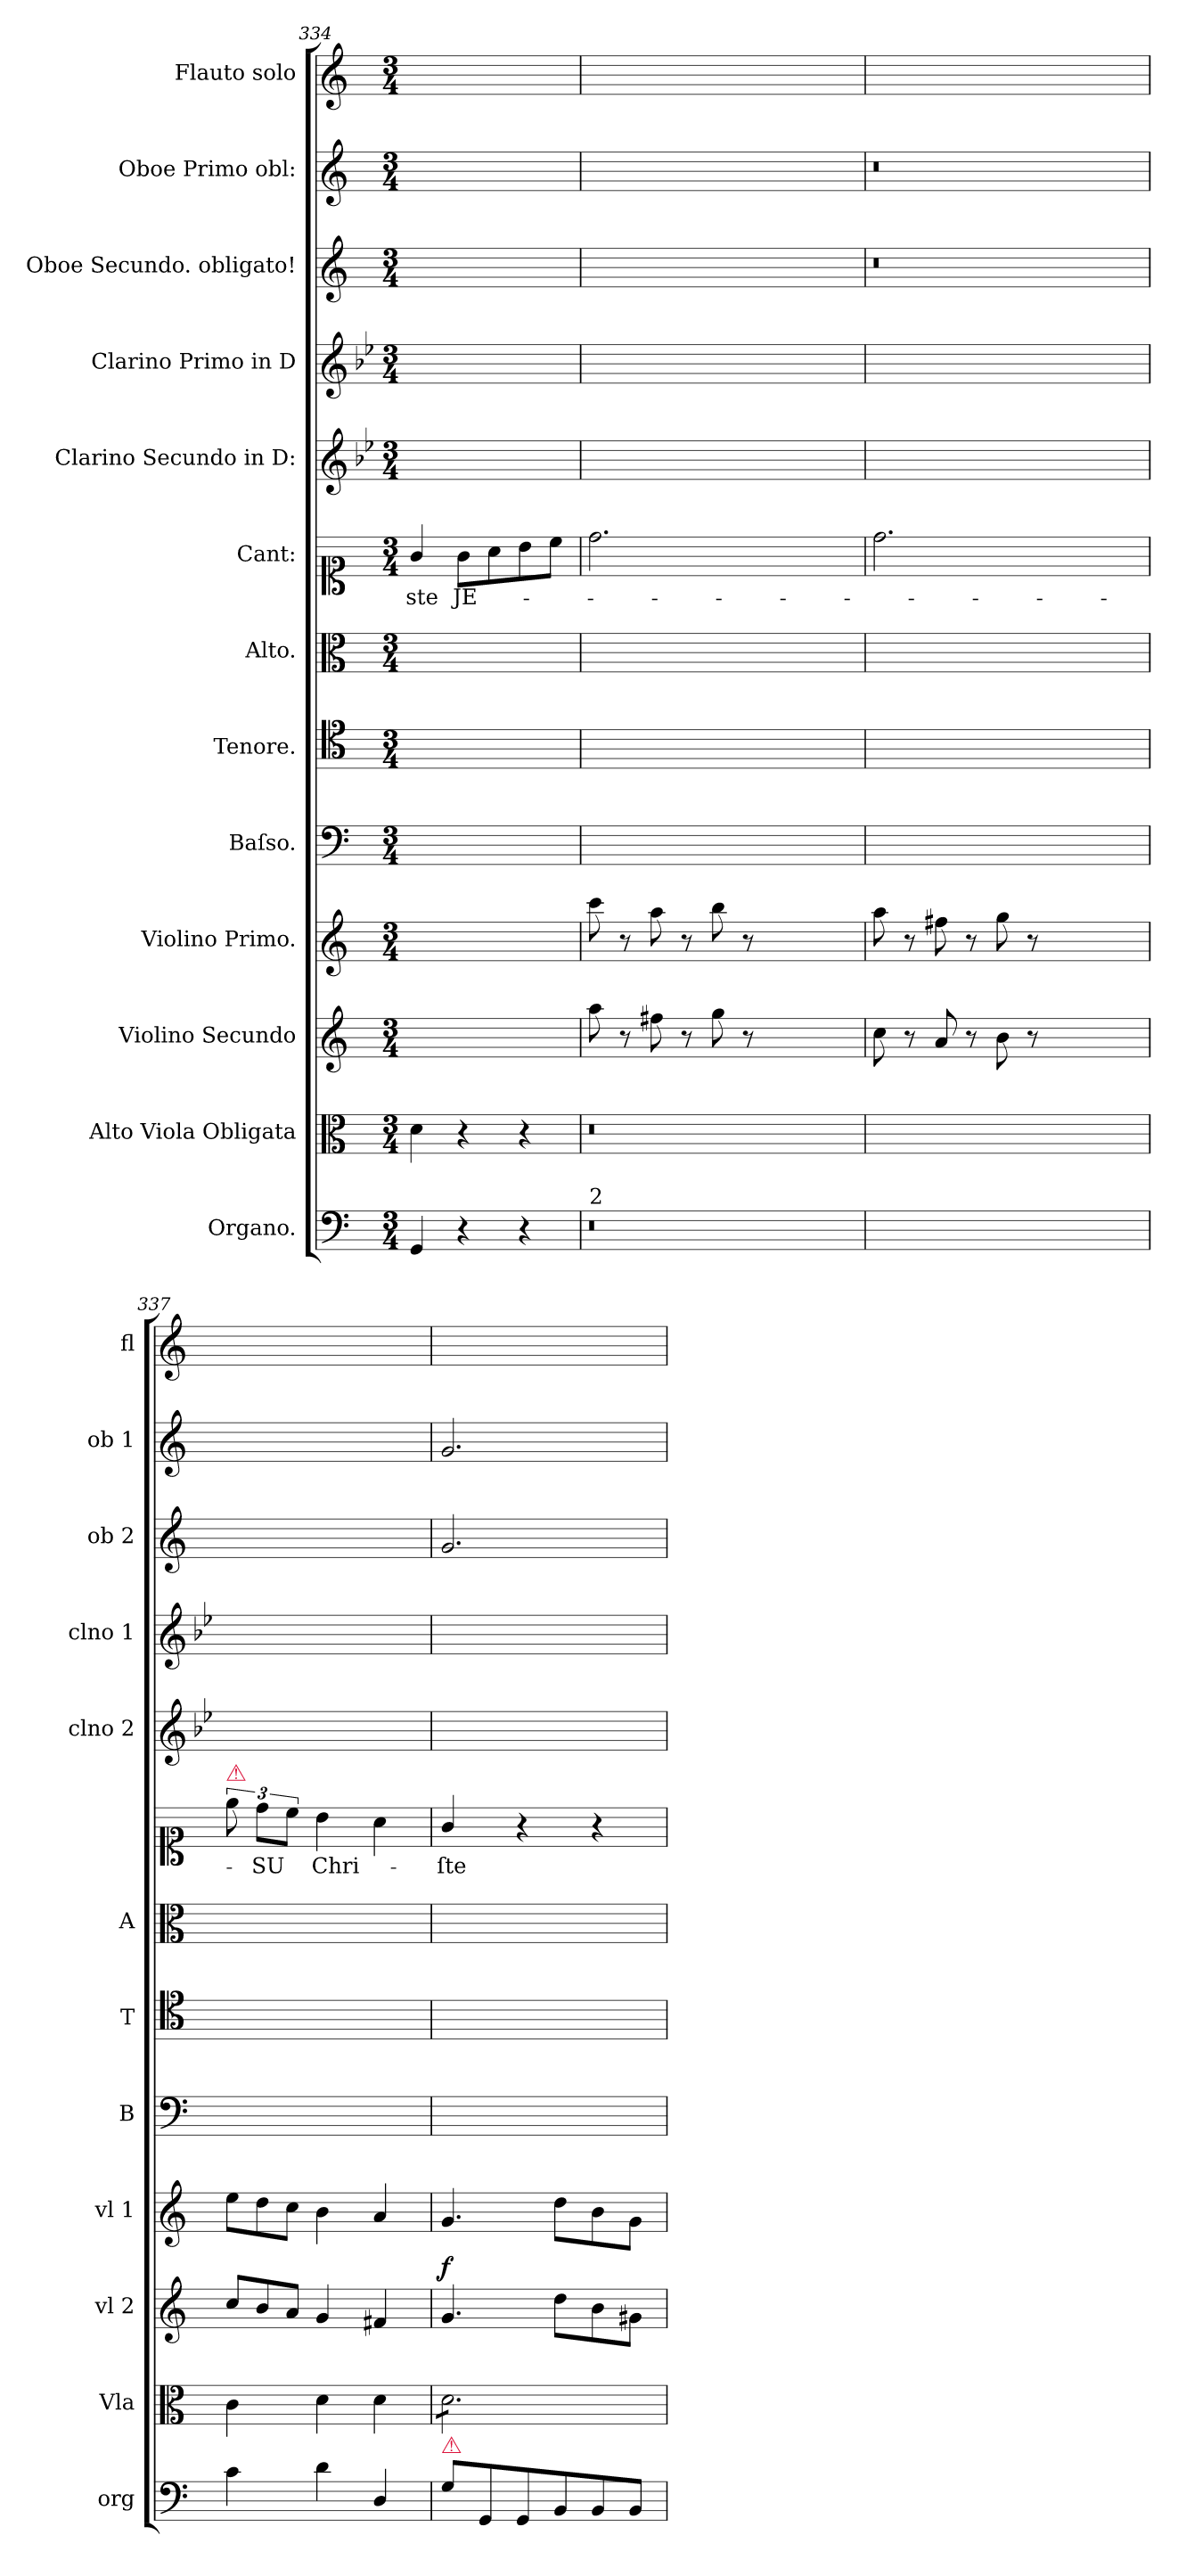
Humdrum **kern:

**kern	**kern	**kern	**dynam	**kern	**kern	**kern	**kern	**kern	**text	**kern	**kern	**kern	**kern	**kern
*part13	*part12	*part11	*part11	*part10	*part9	*part8	*part7	*part6	*part6	*part5	*part4	*part3	*part2	*part1
*staff13	*staff12	*staff11	*staff11	*staff10	*staff9	*staff8	*staff7	*staff6	*staff6	*staff5	*staff4	*staff3	*staff2	*staff1
*I"Organo.	*I"Alto Viola Obligata	*I"Violino Secundo	*	*I"Violino Primo.	*I"Baſso.	*I"Tenore.	*I"Alto.	*I"Cant:	*	*I"Clarino Secundo in D:	*I"Clarino Primo in D	*I"Oboe Secundo. obligato!	*I"Oboe Primo obl:	*I"Flauto solo
*I'org	*I'Vla	*I'vl 2	*	*I'vl 1	*I'B	*I'T	*I'A	*	*	*I'clno 2	*I'clno 1	*I'ob 2	*I'ob 1	*I'fl
*clefF4	*clefC3	*clefG2	*	*clefG2	*clefF4	*clefC4	*clefC3	*clefC1	*	*clefG2	*clefG2	*clefG2	*clefG2	*clefG2
*	*	*	*	*	*	*	*	*	*	*ITrd-1c-2	*ITrd-1c-2	*	*	*
*k[]	*k[]	*k[]	*	*k[]	*k[]	*k[]	*k[]	*k[]	*	*k[]	*k[]	*k[]	*k[]	*k[]
*C:	*C:	*C:	*	*C:	*C:	*C:	*C:	*C:	*	*C:	*C:	*C:	*C:	*C:
*M3/4	*M3/4	*M3/4	*	*M3/4	*M3/4	*M3/4	*M3/4	*M3/4	*	*M3/4	*M3/4	*M3/4	*M3/4	*M3/4
=334	=334	=334	=334	=334	=334	=334	=334	=334	=334	=334	=334	=334	=334	=334
4GG/	4d\	2.ryy	.	2.ryy	2.ryy	2.ryy	2.ryy	4g/	-ste	2.ryy	2.ryy	2.ryy	2.ryy	2.ryy
4r	4r	.	.	.	.	.	.	8g\L	JE-	.	.	.	.	.
.	.	.	.	.	.	.	.	8a\	.	.	.	.	.	.
4r	4r	.	.	.	.	.	.	8b\	.	.	.	.	.	.
.	.	.	.	.	.	.	.	8cc\J	.	.	.	.	.	.
=335	=335	=335	=335	=335	=335	=335	=335	=335	=335	=335	=335	=335	=335	=335
!LO:TX:a:t=2	!	!	!	!	!	!	!	!	!	!	!	!	!	!
!LO:N:vis=0	!LO:N:vis=0	!	!	!	!	!	!	!	!	!	!	!	!	!
1.r	1.r	8aa\	.	8ccc\	2.ryy	2.ryy	2.ryy	2.dd\	.	2.ryy	2.ryy	1.ryy	1.ryy	2.ryy
.	.	8r	.	8r	.	.	.	.	.	.	.	.	.	.
.	.	8ff#X\	.	8aa\	.	.	.	.	.	.	.	.	.	.
.	.	8r	.	8r	.	.	.	.	.	.	.	.	.	.
.	.	8gg\	.	8bb\	.	.	.	.	.	.	.	.	.	.
.	.	8r	.	8r	.	.	.	.	.	.	.	.	.	.
.	.	2.ryy	.	2.ryy	2.ryy	2.ryy	2.ryy	2.ryy	.	2.ryy	2.ryy	.	.	2.ryy
=336	=336	=336	=336	=336	=336	=336	=336	=336	=336	=336	=336	=336	=336	=336
!	!	!	!	!	!	!	!	!	!	!	!	!LO:N:vis=0	!LO:N:vis=0	!
1.ryy	1.ryy	8cc\	.	8aa\	2.ryy	2.ryy	2.ryy	2.dd\	.	2.ryy	2.ryy	1.r	1.r	2.ryy
.	.	8r	.	8r	.	.	.	.	.	.	.	.	.	.
.	.	8a/	.	8ff#X\	.	.	.	.	.	.	.	.	.	.
.	.	8r	.	8r	.	.	.	.	.	.	.	.	.	.
.	.	8b\	.	8gg\	.	.	.	.	.	.	.	.	.	.
.	.	8r	.	8r	.	.	.	.	.	.	.	.	.	.
.	.	2.ryy	.	2.ryy	2.ryy	2.ryy	2.ryy	2.ryy	.	2.ryy	2.ryy	.	.	2.ryy
=337	=337	=337	=337	=337	=337	=337	=337	=337	=337	=337	=337	=337	=337	=337
*	*	*Xtuplet	*	*Xtuplet	*	*	*	*	*	*	*	*	*	*
!	!	!	!	!	!	!	!	!LO:TX:a:color=crimson:t=⚠	!	!	!	!	!	!
4c\	4c\	12cc/L	.	12ee\L	2.ryy	2.ryy	2.ryy	12ee\	.	2.ryy	2.ryy	2.ryy	2.ryy	2.ryy
.	.	12b/	.	12dd\	.	.	.	12dd\L	-SU	.	.	.	.	.
.	.	12a/J	.	12cc\J	.	.	.	12cc\J	.	.	.	.	.	.
4d\	4d\	4g/	.	4b\	.	.	.	4b\	Chri-	.	.	.	.	.
4D/	4d\	4f#X/	.	4a/	.	.	.	4a\	.	.	.	.	.	.
=338	=338	=338	=338	=338	=338	=338	=338	=338	=338	=338	=338	=338	=338	=338
!LO:TX:a:color=crimson:t=⚠	!	!	!	!	!	!	!	!	!	!	!	!	!	!
!	!	!	!LO:DY:a	!	!	!	!	!	!	!	!	!	!	!
*	*tremolo	*	*	*	*	*	*	*	*	*	*	*	*	*
8G\L	8d\L	4.g/	f	4.g/	2.ryy	2.ryy	2.ryy	4g/	-ſte	2.ryy	2.ryy	2.g/	2.g/	2.ryy
8GG/	8d\	.	.	.	.	.	.	.	.	.	.	.	.	.
8GG/	8d\	.	.	.	.	.	.	4r	.	.	.	.	.	.
8BB/	8d\	8dd\L	.	8dd\L	.	.	.	.	.	.	.	.	.	.
8BB/	8d\	8b\	.	8b\	.	.	.	4r	.	.	.	.	.	.
8BB/J	8d\J	8g#X\J	.	8g\J	.	.	.	.	.	.	.	.	.	.
*	*Xtremolo	*	*	*	*	*	*	*	*	*	*	*	*	*
=	=	=	=	=	=	=	=	=	=	=	=	=	=	=
*-	*-	*-	*-	*-	*-	*-	*-	*-	*-	*-	*-	*-	*-	*-
